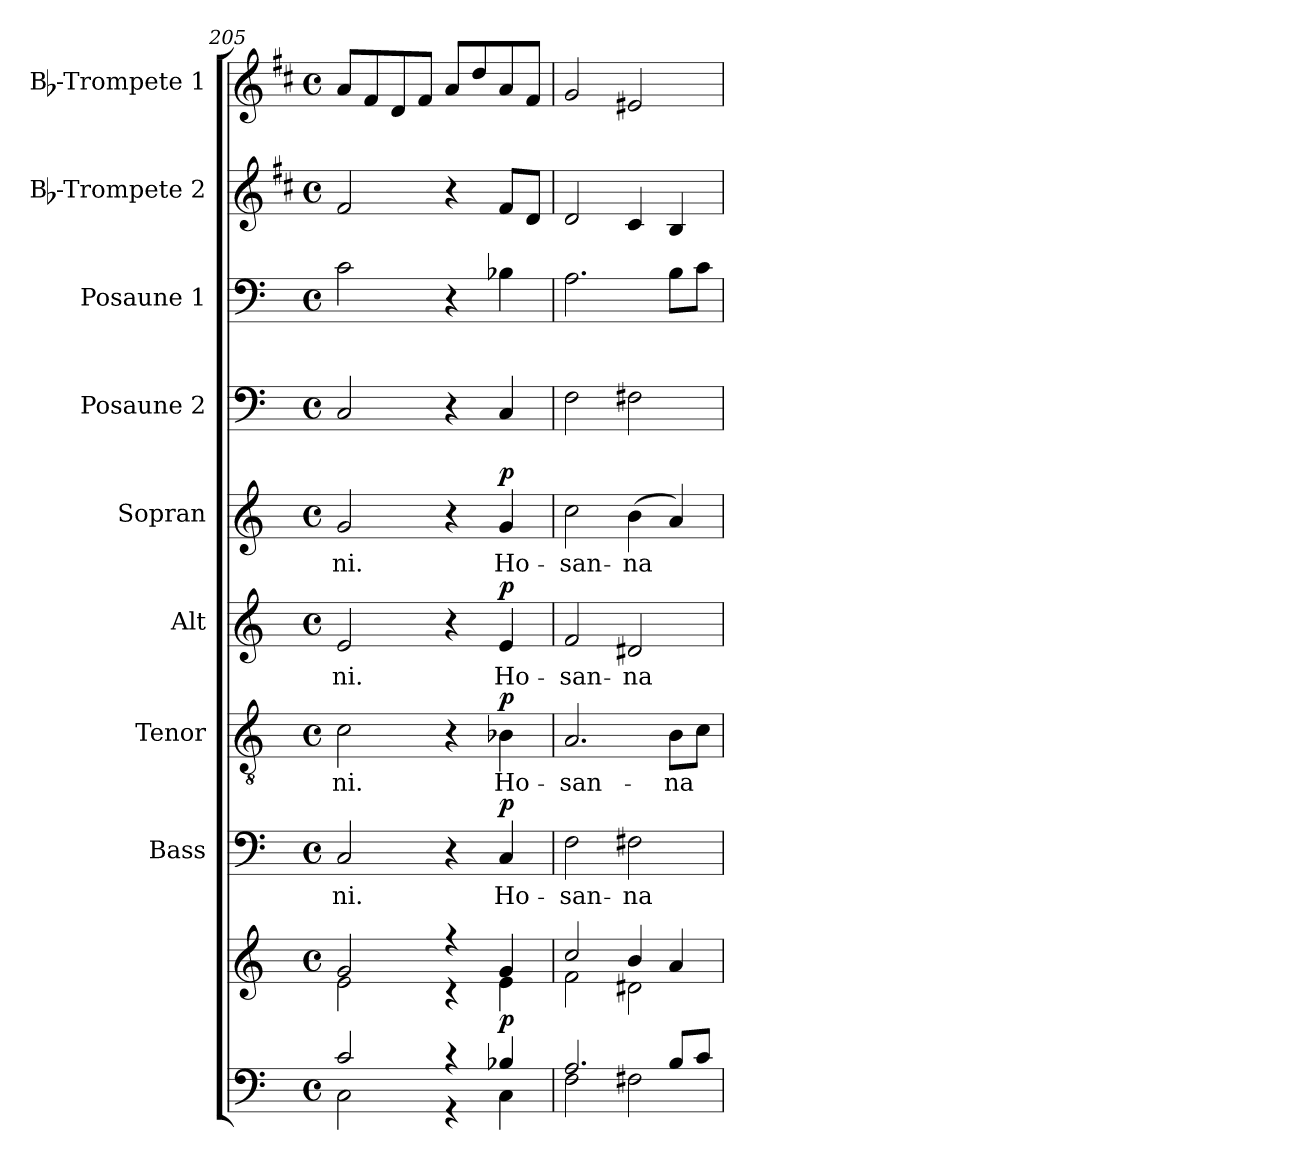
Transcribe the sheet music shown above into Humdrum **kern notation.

**kern	**kern	**dynam	**kern	**text	**dynam	**kern	**text	**dynam	**kern	**text	**dynam	**kern	**text	**dynam	**kern	**kern	**kern	**kern
*part9	*part9	*part9	*part8	*part8	*part8	*part7	*part7	*part7	*part6	*part6	*part6	*part5	*part5	*part5	*part4	*part3	*part2	*part1
*staff10	*staff9	*staff9/10	*staff8	*staff8	*staff8	*staff7	*staff7	*staff7	*staff6	*staff6	*staff6	*staff5	*staff5	*staff5	*staff4	*staff3	*staff2	*staff1
*	*	*	*I"Bass	*	*	*I"Tenor	*	*	*I"Alt	*	*	*I"Sopran	*	*	*I"Posaune 2	*I"Posaune 1	*I"Bb-Trompete 2	*I"Bb-Trompete 1
*	*	*	*I'B.	*	*	*I'T.	*	*	*I'A.	*	*	*I'S.	*	*	*I'Pos. 2	*I'Pos. 1	*I'Bb Trp. 2	*I'Bb Trp. 1
!!LO:PB:g=z
*clefF4	*clefG2	*	*clefF4	*	*	*clefGv2	*	*	*clefG2	*	*	*clefG2	*	*	*clefF4	*clefF4	*clefG2	*clefG2
*	*	*	*	*	*	*	*	*	*	*	*	*	*	*	*	*	*ITrd1c2	*ITrd1c2
*k[]	*k[]	*	*k[]	*	*	*k[]	*	*	*k[]	*	*	*k[]	*	*	*k[]	*k[]	*k[]	*k[]
*C:	*C:	*	*C:	*	*	*C:	*	*	*C:	*	*	*C:	*	*	*C:	*C:	*C:	*C:
*M4/4	*M4/4	*	*M4/4	*	*	*M4/4	*	*	*M4/4	*	*	*M4/4	*	*	*M4/4	*M4/4	*M4/4	*M4/4
*met(c)	*met(c)	*	*met(c)	*	*	*met(c)	*	*	*met(c)	*	*	*met(c)	*	*	*met(c)	*met(c)	*met(c)	*met(c)
=205	=205	=205	=205	=205	=205	=205	=205	=205	=205	=205	=205	=205	=205	=205	=205	=205	=205	=205
*^	*^	*	*	*	*	*	*	*	*	*	*	*	*	*	*	*	*	*
!	!	!	!	!	!	!LO:LY:b	!	!	!LO:LY:b	!	!	!LO:LY:b	!	!	!LO:LY:b	!	!	!	!	!
2c/	2C\	2g/	2e\	.	2C/	-ni.	.	2c\	-ni.	.	2e/	-ni.	.	2g/	-ni.	.	2C/	2c\	2e/	8g/L
.	.	.	.	.	.	.	.	.	.	.	.	.	.	.	.	.	.	.	.	8e/
.	.	.	.	.	.	.	.	.	.	.	.	.	.	.	.	.	.	.	.	8c/
.	.	.	.	.	.	.	.	.	.	.	.	.	.	.	.	.	.	.	.	8e/J
4r	4r	4r	4r	.	4r	.	.	4r	.	.	4r	.	.	4r	.	.	4r	4r	4r	8g/L
.	.	.	.	.	.	.	.	.	.	.	.	.	.	.	.	.	.	.	.	8cc/
!	!	!	!	!LO:DY:b	!	!LO:LY:b	!LO:DY:a	!	!LO:LY:b	!LO:DY:a	!	!LO:LY:b	!LO:DY:a	!	!LO:LY:b	!LO:DY:a	!	!	!	!
4B-X/	4C\	4g/	4e\	p	4C/	Ho-	p	4B-X\	Ho-	p	4e/	Ho-	p	4g/	Ho-	p	4C/	4B-X\	8e/L	8g/
.	.	.	.	.	.	.	.	.	.	.	.	.	.	.	.	.	.	.	8c/J	8e/J
=206	=206	=206	=206	=206	=206	=206	=206	=206	=206	=206	=206	=206	=206	=206	=206	=206	=206	=206	=206	=206
!	!	!	!	!	!	!LO:LY:b	!	!	!LO:LY:b	!	!	!LO:LY:b	!	!	!LO:LY:b	!	!	!	!	!
2.A/	2F\	2cc/	2f\	.	2F\	-san-	.	2.A/	-san-	.	2f/	-san-	.	2cc\	-san-	.	2F\	2.A\	2c/	2f/
!	!	!	!	!	!	!LO:LY:b	!	!	!	!	!	!LO:LY:b	!	!	!LO:LY:b	!	!	!	!	!
.	2F#X\	4b/	2d#X\	.	2F#X\	-na	.	.	.	.	2d#X/	-na	.	(>4b\	-na	.	2F#X\	.	4B/	2d#X/
!	!	!	!	!	!	!	!	!	!LO:LY:b	!	!	!	!	!	!	!	!	!	!	!
8B/L	.	4a/	.	.	.	.	.	8B\L	-na	.	.	.	.	4a/)	.	.	.	8B\L	4A/	.
8c/J	.	.	.	.	.	.	.	8c\J	.	.	.	.	.	.	.	.	.	8c\J	.	.
*v	*v	*	*	*	*	*	*	*	*	*	*	*	*	*	*	*	*	*	*	*
*	*v	*v	*	*	*	*	*	*	*	*	*	*	*	*	*	*	*	*	*
=	=	=	=	=	=	=	=	=	=	=	=	=	=	=	=	=	=	=
*-	*-	*-	*-	*-	*-	*-	*-	*-	*-	*-	*-	*-	*-	*-	*-	*-	*-	*-
